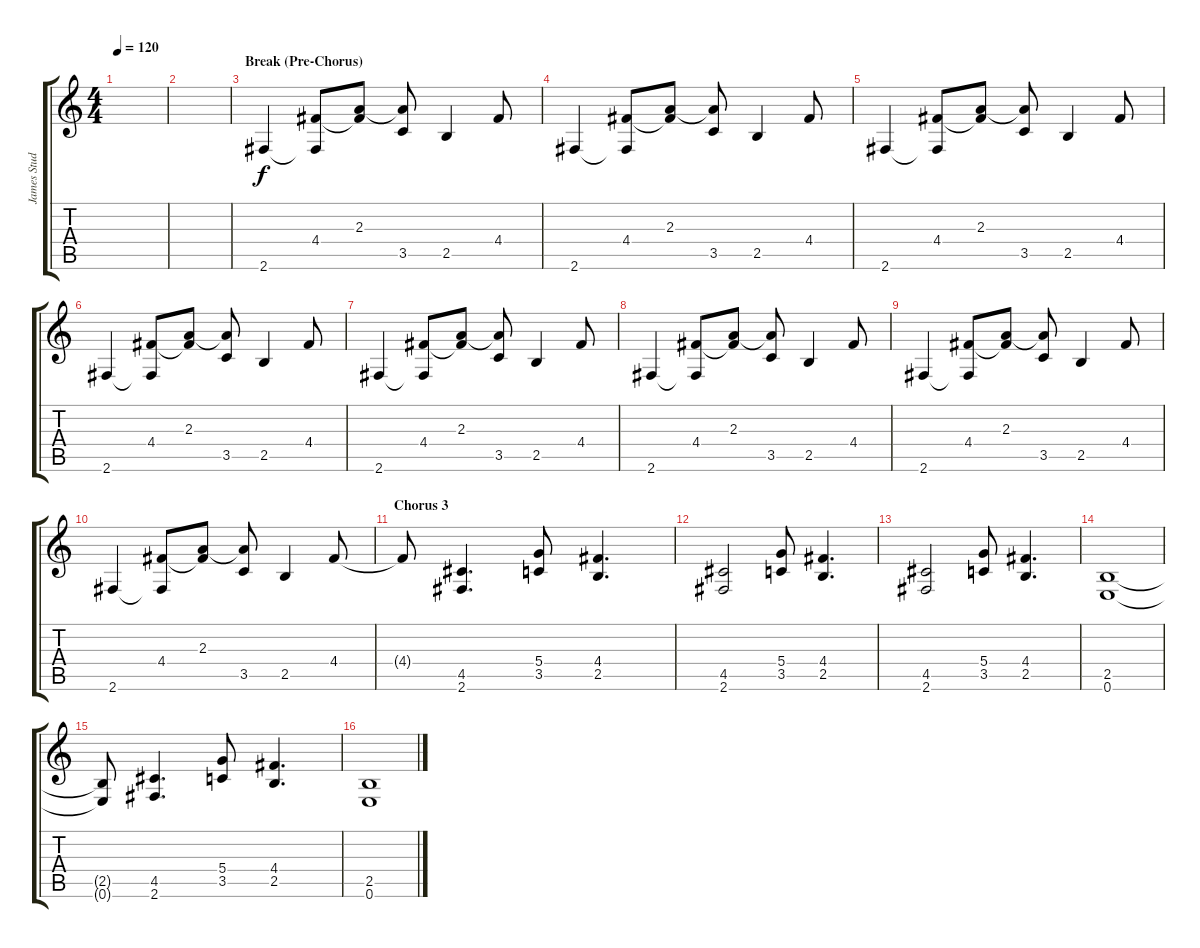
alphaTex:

\track ("James Studio" "James Stud") {instrument distortionguitar}
\staff {score tabs}
\tuning (E4 B3 G3 D3 A2 E2) {hide}
\ts (4 4)
\tempo 120
\clef g2
\ks c
|
|
\section ("" "Break (Pre-Chorus)")
2.6.4 (4.4 2.6{t}).8 (2.3 4.4{t}).8 (2.3{t} 3.5).8 2.5.4 4.4.8 |
2.6.4 (4.4 2.6{t}).8 (2.3 4.4{t}).8 (2.3{t} 3.5).8 2.5.4 4.4.8 |
2.6.4 (4.4 2.6{t}).8 (2.3 4.4{t}).8 (2.3{t} 3.5).8 2.5.4 4.4.8 |
2.6.4 (4.4 2.6{t}).8 (2.3 4.4{t}).8 (2.3{t} 3.5).8 2.5.4 4.4.8 |
2.6.4 (4.4 2.6{t}).8 (2.3 4.4{t}).8 (2.3{t} 3.5).8 2.5.4 4.4.8 |
2.6.4 (4.4 2.6{t}).8 (2.3 4.4{t}).8 (2.3{t} 3.5).8 2.5.4 4.4.8 |
2.6.4 (4.4 2.6{t}).8 (2.3 4.4{t}).8 (2.3{t} 3.5).8 2.5.4 4.4.8 |
2.6.4 (4.4 2.6{t}).8 (2.3 4.4{t}).8 (2.3{t} 3.5).8 2.5.4 4.4.8 |
\section ("" "Chorus 3")
4.4{t}.8 (4.5 2.6).4{d} (5.4 3.5).8 (4.4 2.5).4{d} |
(4.5 2.6).2 (5.4 3.5).8 (4.4 2.5).4{d} |
(4.5 2.6).2 (5.4 3.5).8 (4.4 2.5).4{d} |
(2.5 0.6).1 |
(2.5{t} 0.6{t}).8 (4.5 2.6).4{d} (5.4 3.5).8 (4.4 2.5).4{d} |
(2.5 0.6).1
